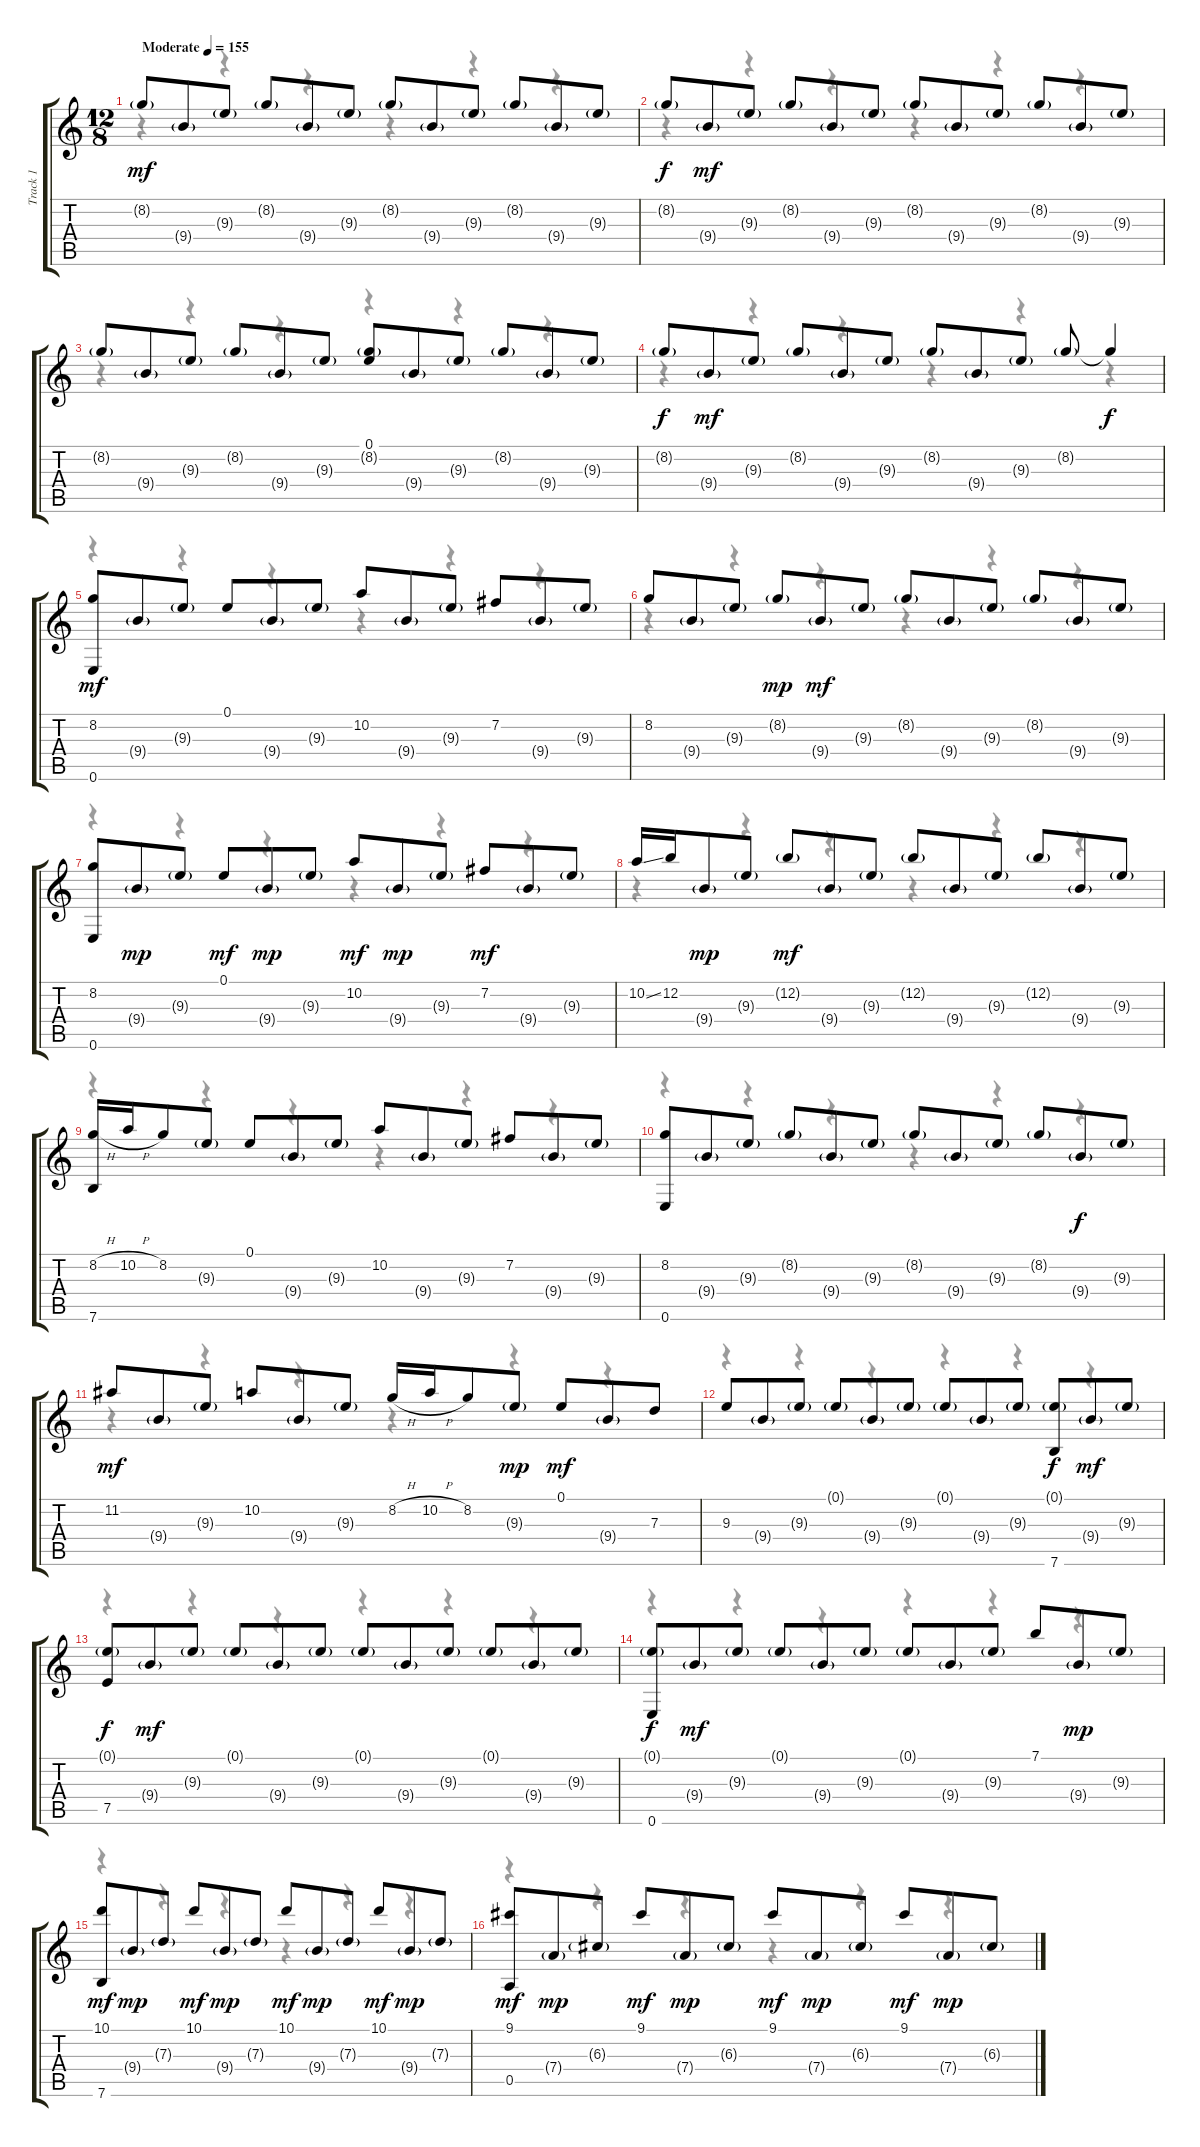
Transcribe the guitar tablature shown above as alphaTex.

\track ("Track 1" "Track 1") {instrument acousticguitarnylon}
\staff {score tabs}
\tuning (E4 B3 G3 D3 A2 E2) {hide}
\voice
\ts (12 8)
\tempo (155 "Moderate")
\clef g2
\ks c
8.2{g}.8{dy mf instrument acousticguitarnylon} 9.4{g}.8 9.3{g}.8 8.2{g}.8 9.4{g}.8 9.3{g}.8 8.2{g}.8 9.4{g}.8 9.3{g}.8 8.2{g}.8 9.4{g}.8 9.3{g}.8 |
8.2{g}.8{dy f} 9.4{g}.8{dy mf} 9.3{g}.8 8.2{g}.8 9.4{g}.8 9.3{g}.8 8.2{g}.8 9.4{g}.8 9.3{g}.8 8.2{g}.8 9.4{g}.8 9.3{g}.8 |
8.2{g}.8 9.4{g}.8 9.3{g}.8 8.2{g}.8 9.4{g}.8 9.3{g}.8 (0.1 8.2{g}).8 9.4{g}.8 9.3{g}.8 8.2{g}.8 9.4{g}.8 9.3{g}.8 |
8.2{g}.8{dy f} 9.4{g}.8{dy mf} 9.3{g}.8 8.2{g}.8 9.4{g}.8 9.3{g}.8 8.2{g}.8 9.4{g}.8 9.3{g}.8 8.2{g}.8 8.2{t}.4{dy f} |
(8.2 0.6).8{dy mf} 9.4{g}.8 9.3{g}.8 0.1.8 9.4{g}.8 9.3{g}.8 10.2.8 9.4{g}.8 9.3{g}.8 7.2.8 9.4{g}.8 9.3{g}.8 |
8.2.8 9.4{g}.8 9.3{g}.8 8.2{g}.8{dy mp} 9.4{g}.8{dy mf} 9.3{g}.8 8.2{g}.8 9.4{g}.8 9.3{g}.8 8.2{g}.8 9.4{g}.8 9.3{g}.8 |
(8.2 0.6).8 9.4{g}.8{dy mp} 9.3{g}.8 0.1.8{dy mf} 9.4{g}.8{dy mp} 9.3{g}.8 10.2.8{dy mf} 9.4{g}.8{dy mp} 9.3{g}.8 7.2.8{dy mf} 9.4{g}.8 9.3{g}.8 |
10.2{ss}.16 12.2.16 9.4{g}.8{dy mp} 9.3{g}.8 12.2{g}.8{dy mf} 9.4{g}.8 9.3{g}.8 12.2{g}.8 9.4{g}.8 9.3{g}.8 12.2{g}.8 9.4{g}.8 9.3{g}.8 |
(8.2{h} 7.6).16 10.2{h}.16 8.2.8 9.3{g}.8 0.1.8 9.4{g}.8 9.3{g}.8 10.2.8 9.4{g}.8 9.3{g}.8 7.2.8 9.4{g}.8 9.3{g}.8 |
(8.2 0.6).8 9.4{g}.8 9.3{g}.8 8.2{g}.8 9.4{g}.8 9.3{g}.8 8.2{g}.8 9.4{g}.8 9.3{g}.8 8.2{g}.8 9.4{g}.8{dy f} 9.3{g}.8 |
11.2.8{dy mf} 9.4{g}.8 9.3{g}.8 10.2.8 9.4{g}.8 9.3{g}.8 8.2{h}.16 10.2{h}.16 8.2.8 9.3{g}.8{dy mp} 0.1.8{dy mf} 9.4{g}.8 7.3.8 |
9.3.8 9.4{g}.8 9.3{g}.8 0.1{g}.8 9.4{g}.8 9.3{g}.8 0.1{g}.8 9.4{g}.8 9.3{g}.8 (0.1{g} 7.6).8{dy f} 9.4{g}.8{dy mf} 9.3{g}.8 |
(0.1{g} 7.5).8{dy f} 9.4{g}.8{dy mf} 9.3{g}.8 0.1{g}.8 9.4{g}.8 9.3{g}.8 0.1{g}.8 9.4{g}.8 9.3{g}.8 0.1{g}.8 9.4{g}.8 9.3{g}.8 |
(0.1{g} 0.6).8{dy f} 9.4{g}.8{dy mf} 9.3{g}.8 0.1{g}.8 9.4{g}.8 9.3{g}.8 0.1{g}.8 9.4{g}.8 9.3{g}.8 7.1.8 9.4{g}.8{dy mp} 9.3{g}.8 |
(10.1 7.6).8{dy mf} 9.4{g}.8{dy mp} 7.3{g}.8 10.1.8{dy mf} 9.4{g}.8{dy mp} 7.3{g}.8 10.1.8{dy mf} 9.4{g}.8{dy mp} 7.3{g}.8 10.1.8{dy mf} 9.4{g}.8{dy mp} 7.3{g}.8 |
(9.1 0.5).8{dy mf} 7.4{g}.8{dy mp} 6.3{g}.8 9.1.8{dy mf} 7.4{g}.8{dy mp} 6.3{g}.8 9.1.8{dy mf} 7.4{g}.8{dy mp} 6.3{g}.8 9.1.8{dy mf} 7.4{g}.8{dy mp} 6.3{g}.8
\voice
\clef g2
\ottava regular
\simile none
\ks c
r.4{dy f} r.4 r.4 r.4 r.4 r.4 |
r.4 r.4 r.4 r.4 r.4 r.4 |
r.4 r.4 r.4 r.4 r.4 r.4 |
r.4 r.4 r.4 r.4 r.4 r.4 |
r.4 r.4 r.4 r.4 r.4 r.4 |
r.4 r.4 r.4 r.4 r.4 r.4 |
r.4 r.4 r.4 r.4 r.4 r.4 |
r.4 r.4 r.4 r.4 r.4 r.4 |
r.4 r.4 r.4 r.4 r.4 r.4 |
r.4 r.4 r.4 r.4 r.4 r.4 |
r.4 r.4 r.4 r.4 r.4 r.4 |
r.4 r.4 r.4 r.4 r.4 r.4 |
r.4 r.4 r.4 r.4 r.4 r.4 |
r.4 r.4 r.4 r.4 r.4 r.4 |
r.4 r.4 r.4 r.4 r.4 r.4 |
r.4 r.4 r.4 r.4 r.4 r.4
